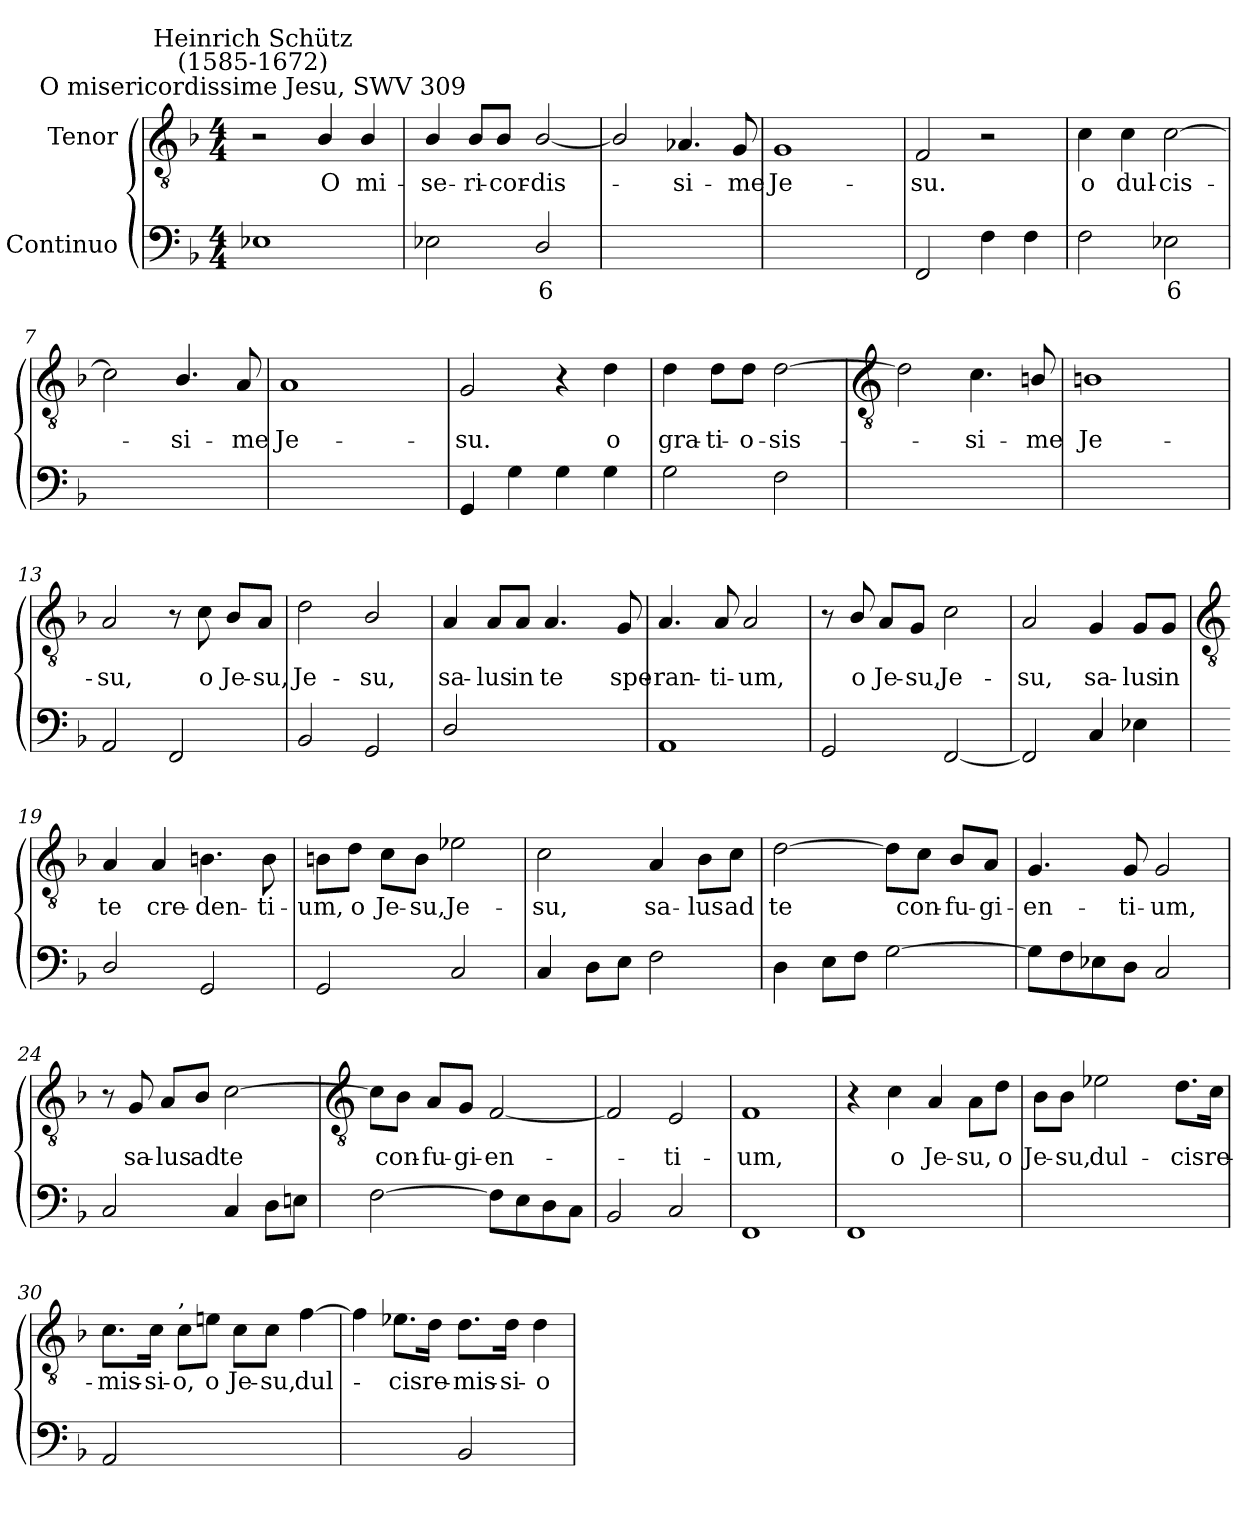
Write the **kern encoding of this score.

**kern	**text	**kern	**text
*part2	*part2	*part1	*part1
*staff2	*staff2	*staff1	*staff1
*I"Continuo	*	*I"Tenor	*
*clefF4	*	*clefGv2	*
*k[b-]	*	*k[b-]	*
*F:	*	*F:	*
*M4/4	*	*M4/4	*
=1	=1	=1	=1
!	!	!LO:TX:a:cj:t=O misericordissime Jesu, SWV 309	!
!	!	!LO:TX:a:cj:t=Heinrich Schütz\n(1585-1672)	!
1E-X	.	2r	.
!	!	!	!LO:LY:b
.	.	4B-/	O
!	!	!	!LO:LY:b
.	.	4B-/	mi-
=2	=2	=2	=2
!	!	!	!LO:LY:b
2E-X	.	4B-/	-se-
!	!	!	!LO:LY:b
.	.	8B-/L	-ri-
!	!	!	!LO:LY:b
.	.	8B-/J	-cor-
!	!LO:LY:b	!	!LO:LY:b
2D/	6	[2B-/	-dis-
=3	=3	=3	=3
!	!LO:LY:b	!	!
(<[2Cyy	3	2B-/]	.
!	!LO:LY:b	!	!LO:LY:b
2Cyy_	4	4.A-X	si-
!	!	!	!LO:LY:b
.	.	8G	-me
=4	=4	=4	=4
!	!LO:LY:b	!	!LO:LY:b
2Cyy_)	4	1G	Je-
!	!LO:LY:b	!	!
2Cyy]	3	.	.
=5	=5	=5	=5
!	!	!	!LO:LY:b
2FF	.	2F	-su.
4F	.	2r	.
4F	.	.	.
=6	=6	=6	=6
!	!	!	!LO:LY:b
2F	.	4c	o
!	!	!	!LO:LY:b
.	.	4c	dul-
!	!LO:LY:b	!	!LO:LY:b
2E-X	6	[2c	-cis-
=7	=7	=7	=7
(>[2Dyy	.	2c]	.
!	!LO:LY:b	!	!LO:LY:b
2Dyy_	4	4.B-/	si-
!	!	!	!LO:LY:b
.	.	8A	-me
=8	=8	=8	=8
!	!	!	!LO:LY:b
4Dyy_)	.	1A	Je-
!	!LO:LY:b	!	!
2Dyy_	4	.	.
4Dyy]	.	.	.
=9	=9	=9	=9
!	!	!	!LO:LY:b
4GG	.	2G	-su.
4G	.	.	.
4G	.	4r	.
!	!	!	!LO:LY:b
4G	.	4d	o
=10	=10	=10	=10
!	!	!	!LO:LY:b
2G	.	4d	gra-
!	!	!	!LO:LY:b
.	.	8d\L	-ti-
!	!	!	!LO:LY:b
.	.	8d\J	-o-
!	!	!	!LO:LY:b
2F	.	[2d	-sis-
!!LO:LB:g=z
=11	=11	=11	=11
*	*	*clefGv2	*
(>[2Eyy	.	2d]	.
!	!LO:LY:b	!	!LO:LY:b
2Eyy_	4	4.c	si-
!	!	!	!LO:LY:b
.	.	8Bn/	-me
=12	=12	=12	=12
!	!LO:LY:b	!	!LO:LY:b
2Eyy_)	4	1Bn	Je-
2Eyy]	.	.	.
=13	=13	=13	=13
!	!	!	!LO:LY:b
2AA	.	2A	-su,
2FF	.	8r	.
!	!	!	!LO:LY:b
.	.	8c	o
!	!	!	!LO:LY:b
.	.	8B-/L	Je-
!	!	!	!LO:LY:b
.	.	8A/J	-su,
=14	=14	=14	=14
!	!	!	!LO:LY:b
2BB-	.	2d	Je-
!	!	!	!LO:LY:b
2GG	.	2B-/	-su,
=15	=15	=15	=15
!	!	!	!LO:LY:b
2D/	.	4A	sa-
!	!	!	!LO:LY:b
.	.	8A/L	-lus
!	!	!	!LO:LY:b
.	.	8A/J	in
!	!LO:LY:b	!	!LO:LY:b
[4BB-yy	7	4.A	te
!	!LO:LY:b	!	!
4BB-yy]	6	.	.
!	!	!	!LO:LY:b
.	.	8G	spe-
=16	=16	=16	=16
!	!	!	!LO:LY:b
1AA	.	4.A	-ran-
!	!	!	!LO:LY:b
.	.	8A	-ti-
!	!	!	!LO:LY:b
.	.	2A	-um,
=17	=17	=17	=17
2GG	.	8r	.
!	!	!	!LO:LY:b
.	.	8B-/	o
!	!	!	!LO:LY:b
.	.	8A/L	Je-
!	!	!	!LO:LY:b
.	.	8G/J	-su,
!	!	!	!LO:LY:b
[2FF	.	2c	Je-
=18	=18	=18	=18
!	!	!	!LO:LY:b
2FF]	.	2A	-su,
!	!	!	!LO:LY:b
4C	.	4G	sa-
!	!	!	!LO:LY:b
4E-X	.	8G/L	-lus
!	!	!	!LO:LY:b
.	.	8G/J	in
!!LO:LB:g=z
=19	=19	=19	=19
*	*	*clefGv2	*
!	!	!	!LO:LY:b
2D/	.	4A	te
!	!	!	!LO:LY:b
.	.	4A	cre-
!	!	!	!LO:LY:b
2GG	.	4.Bn	-den-
!	!	!	!LO:LY:b
.	.	8B	-ti-
=20	=20	=20	=20
!	!	!	!LO:LY:b
2GG	.	8Bn\L	-um,
!	!	!	!LO:LY:b
.	.	8d\J	o
!	!	!	!LO:LY:b
.	.	8c\L	Je-
!	!	!	!LO:LY:b
.	.	8B\J	-su,
!	!	!	!LO:LY:b
2C	.	2e-X	Je-
=21	=21	=21	=21
!	!	!	!LO:LY:b
4C	.	2c	-su,
8DL	.	.	.
8EJ	.	.	.
!	!	!	!LO:LY:b
2F	.	4A	sa-
!	!	!	!LO:LY:b
.	.	8B-\L	-lus
!	!	!	!LO:LY:b
.	.	8c\J	ad
=22	=22	=22	=22
!	!	!	!LO:LY:b
4D	.	[2d	te
8EL	.	.	.
8FJ	.	.	.
[2G	.	8d\L]	.
!	!	!	!LO:LY:b
.	.	8c\J	con-
!	!	!	!LO:LY:b
.	.	8B-/L	-fu-
!	!	!	!LO:LY:b
.	.	8A/J	-gi-
=23	=23	=23	=23
!	!	!	!LO:LY:b
8GL]	.	4.G	-en-
8F	.	.	.
8E-X	.	.	.
!	!	!	!LO:LY:b
8DJ	.	8G	-ti-
!	!	!	!LO:LY:b
2C	.	2G	-um,
=24	=24	=24	=24
2C	.	8r	.
!	!	!	!LO:LY:b
.	.	8G	sa-
!	!	!	!LO:LY:b
.	.	8A/L	-lus
!	!	!	!LO:LY:b
.	.	8B-/J	ad
!	!	!	!LO:LY:b
4C	.	[2c	te
8DL	.	.	.
8EnJ	.	.	.
!!LO:LB:g=z
=25	=25	=25	=25
*	*	*clefGv2	*
[2F	.	8c\L]	.
!	!	!	!LO:LY:b
.	.	8B-\J	con-
!	!	!	!LO:LY:b
.	.	8A/L	-fu-
!	!	!	!LO:LY:b
.	.	8G/J	-gi-
!	!	!	!LO:LY:b
8FL]	.	[2F	-en-
8E	.	.	.
8D	.	.	.
8CJ	.	.	.
=26	=26	=26	=26
2BB-	.	2F]	.
!	!	!	!LO:LY:b
2C	.	2E	ti-
=27	=27	=27	=27
!	!	!	!LO:LY:b
1FF	.	1F	-um,
=28	=28	=28	=28
1FF	.	4r	.
!	!	!	!LO:LY:b
.	.	4c	o
!	!	!	!LO:LY:b
.	.	4A	Je-
!	!	!	!LO:LY:b
.	.	8A\L	-su,
!	!	!	!LO:LY:b
.	.	8d\J	o
=29	=29	=29	=29
!	!LO:LY:b	!	!LO:LY:b
[4GGyy	5	8B-\L	Je-
!	!	!	!LO:LY:b
.	.	8B-\J	-su,
!	!LO:LY:b	!	!LO:LY:b
4GGyy_	6	2e-X	dul-
!	!LO:LY:b	!	!
4GGyy_	6	.	.
!	!LO:LY:b	!	!LO:LY:b
4GGyy]	5	8.d\L	-cis
!	!	!	!LO:LY:b
.	.	16c\Jk	re-
=30	=30	=30	=30
!	!	!	!LO:LY:b
2AA	.	8.c\L	-mis-
!	!	!	!LO:LY:b
.	.	16c\Jk	-si-
!	!	!LO:TX:a:t=,	!
!	!	!	!LO:LY:b
.	.	8c\L	-o,
!	!	!	!LO:LY:b
.	.	8en\J	o
!	!LO:LY:b	!	!LO:LY:b
(<[4AAyy	5	8c\L	Je-
!	!	!	!LO:LY:b
.	.	8c\J	-su,
!	!LO:LY:b	!	!LO:LY:b
4AAyy_	6	[4f	dul-
=31	=31	=31	=31
!	!LO:LY:b	!	!
4AAyy_)	6	4f]	.
!	!LO:LY:b	!	!LO:LY:b
4AAyy]	5	8.e-X\L	cis
!	!	!	!LO:LY:b
.	.	16d\Jk	re-
!	!	!	!LO:LY:b
2BB-	.	8.d\L	-mis-
!	!	!	!LO:LY:b
.	.	16d\Jk	-si-
!	!	!	!LO:LY:b
.	.	4d	-o
=	=	=	=
*-	*-	*-	*-
